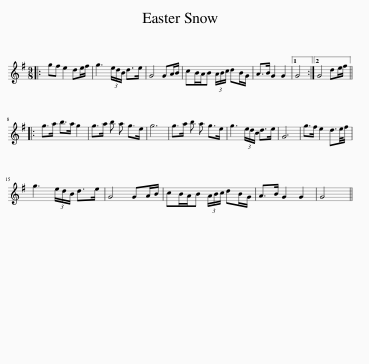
X:1
L:1/8
M:9/8
I:linebreak $
K:G
V:1 treble
V:1
|: gf e2 de/f/ | g3 (3e/d/B/ d>e | G4 GA/B/ | cB/A/B (3A/B/c/ dB/G/ | A>B G2 G2 |1 %5
 G4 :|2 G4 de/f/ |:$ g>a b>a g2 | g>a b a g>e | g6 | %10
 g>a b a g>e | g3 (3e/d/B/ d>e | G6 | g>f e2 d3/2e/4f/ |$ g3 (3e/d/B/ d>e | %15
 G4 GA/B/ | cB/A/B (3A/B/c/ dB/G/ | A>B G2 G2 | G4 || %19
